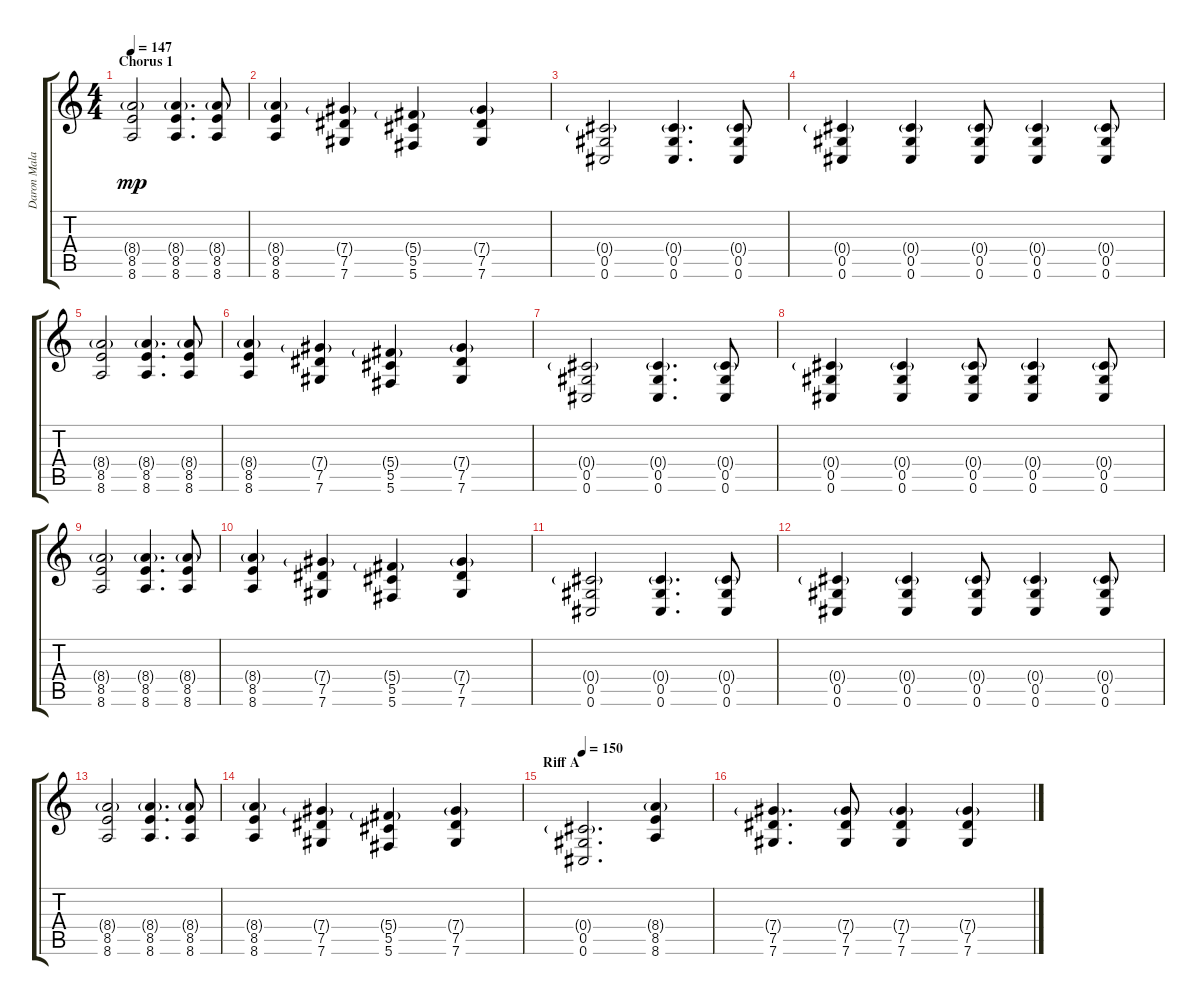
\track ("Daron Malakian" "Daron Mala") {instrument electricguitarclean}
\staff {score tabs}
\tuning (Eb4 Bb3 Gb3 Db3 Ab2 Db2) {hide}
\ts (4 4)
\section ("" "Chorus 1")
\tempo 147
\clef g2
\ks c
(8.4{g} 8.5 8.6).2{dy mp} (8.4{g} 8.5 8.6).4{d} (8.4{g} 8.5 8.6).8 |
(8.4{g} 8.5 8.6).4 (7.4{g} 7.5 7.6).4 (5.4{g} 5.5 5.6).4 (7.4{g} 7.5 7.6).4 |
(0.4{g} 0.5 0.6).2 (0.4{g} 0.5 0.6).4{d} (0.4{g} 0.5 0.6).8 |
(0.4{g} 0.5 0.6).4 (0.4{g} 0.5 0.6).4 (0.4{g} 0.5 0.6).8 (0.4{g} 0.5 0.6).4 (0.4{g} 0.5 0.6).8 |
(8.4{g} 8.5 8.6).2 (8.4{g} 8.5 8.6).4{d} (8.4{g} 8.5 8.6).8 |
(8.4{g} 8.5 8.6).4 (7.4{g} 7.5 7.6).4 (5.4{g} 5.5 5.6).4 (7.4{g} 7.5 7.6).4 |
(0.4{g} 0.5 0.6).2 (0.4{g} 0.5 0.6).4{d} (0.4{g} 0.5 0.6).8 |
(0.4{g} 0.5 0.6).4 (0.4{g} 0.5 0.6).4 (0.4{g} 0.5 0.6).8 (0.4{g} 0.5 0.6).4 (0.4{g} 0.5 0.6).8 |
(8.4{g} 8.5 8.6).2 (8.4{g} 8.5 8.6).4{d} (8.4{g} 8.5 8.6).8 |
(8.4{g} 8.5 8.6).4 (7.4{g} 7.5 7.6).4 (5.4{g} 5.5 5.6).4 (7.4{g} 7.5 7.6).4 |
(0.4{g} 0.5 0.6).2 (0.4{g} 0.5 0.6).4{d} (0.4{g} 0.5 0.6).8 |
(0.4{g} 0.5 0.6).4 (0.4{g} 0.5 0.6).4 (0.4{g} 0.5 0.6).8 (0.4{g} 0.5 0.6).4 (0.4{g} 0.5 0.6).8 |
(8.4{g} 8.5 8.6).2 (8.4{g} 8.5 8.6).4{d} (8.4{g} 8.5 8.6).8 |
(8.4{g} 8.5 8.6).4 (7.4{g} 7.5 7.6).4 (5.4{g} 5.5 5.6).4 (7.4{g} 7.5 7.6).4 |
\section ("" "Riff A")
\tempo 150
(0.4{g} 0.5 0.6).2{d} (8.4{g} 8.5 8.6).4 |
(7.4{g} 7.5 7.6).4{d} (7.4{g} 7.5 7.6).8 (7.4{g} 7.5 7.6).4 (7.4{g} 7.5 7.6).4
